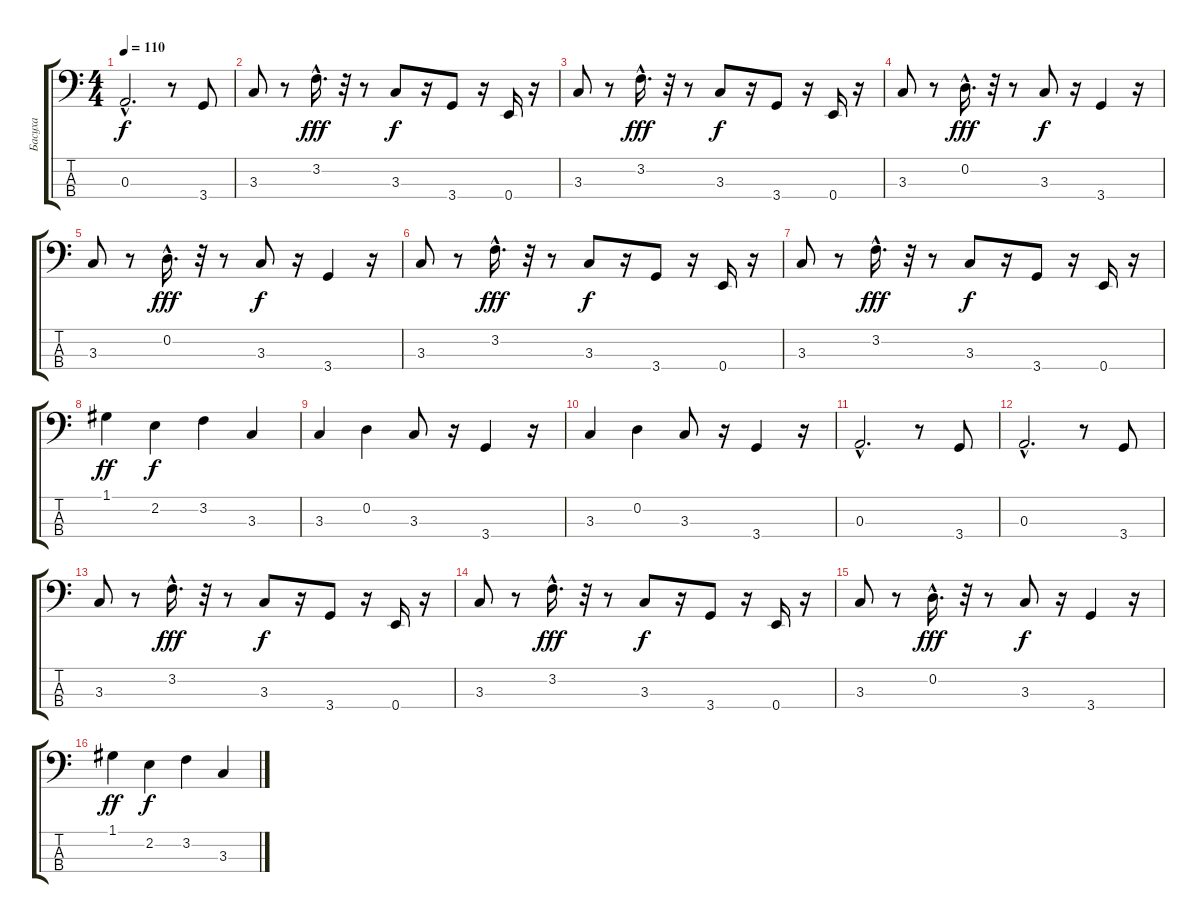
\track ("Басуха" "Басуха") {instrument electricbassfinger}
\staff {score tabs}
\tuning (G2 D2 A1 E1) {hide}
\ts (4 4)
\tempo 110
\clef f4
\ks c
0.3{hac}.2{d dy f} r.8 3.4.8 |
3.3.8 r.8 3.2{hac}.16{d dy fff} r.32 r.8 3.3.8{dy f} r.16 3.4.8 r.16 0.4.16 r.16 |
3.3.8 r.8 3.2{hac}.16{d dy fff} r.32 r.8 3.3.8{dy f} r.16 3.4.8 r.16 0.4.16 r.16 |
3.3.8 r.8 0.2{hac}.16{d dy fff} r.32 r.8 3.3.8{dy f} r.16 3.4.4 r.16 |
3.3.8 r.8 0.2{hac}.16{d dy fff} r.32 r.8 3.3.8{dy f} r.16 3.4.4 r.16 |
3.3.8 r.8 3.2{hac}.16{d dy fff} r.32 r.8 3.3.8{dy f} r.16 3.4.8 r.16 0.4.16 r.16 |
3.3.8 r.8 3.2{hac}.16{d dy fff} r.32 r.8 3.3.8{dy f} r.16 3.4.8 r.16 0.4.16 r.16 |
1.1.4{dy ff} 2.2.4{dy f} 3.2.4 3.3.4 |
3.3.4 0.2.4 3.3.8 r.16 3.4.4 r.16 |
3.3.4 0.2.4 3.3.8 r.16 3.4.4 r.16 |
0.3{hac}.2{d} r.8 3.4.8 |
0.3{hac}.2{d} r.8 3.4.8 |
3.3.8 r.8 3.2{hac}.16{d dy fff} r.32 r.8 3.3.8{dy f} r.16 3.4.8 r.16 0.4.16 r.16 |
3.3.8 r.8 3.2{hac}.16{d dy fff} r.32 r.8 3.3.8{dy f} r.16 3.4.8 r.16 0.4.16 r.16 |
3.3.8 r.8 0.2{hac}.16{d dy fff} r.32 r.8 3.3.8{dy f} r.16 3.4.4 r.16 |
1.1.4{dy ff} 2.2.4{dy f} 3.2.4 3.3.4
